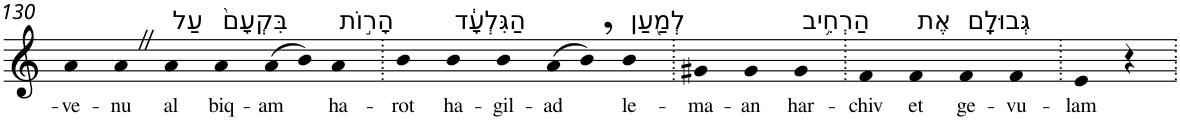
**kern	**text
*part1	*part1
*staff1	*staff1
*I"Piano	*
*I'Pno	*
!!LO:PB:g=z
*clefG2	*
*k[]	*
=130	=130
!	!LO:LY:b
4a	-ve-
!	!LO:LY:b
4aZ	-nu
!LO:TX:a:t=עַל	!
!	!LO:LY:b
4a	al
!LO:TX:a:t=בִּקְעָם֙	!
!	!LO:LY:b
4a	biq-
!	!LO:LY:b
(>8a	-am
8b)	.
!LO:TX:a:t=הָר֣וֹת	!
!	!LO:LY:b
4a	ha-
=131.	=131.
!	!LO:LY:b
4b	-rot
!LO:TX:a:t=הַגִּלְעָ֔ד	!
!	!LO:LY:b
4b	ha-
!	!LO:LY:b
4b	-gil-
!	!LO:LY:b
(>8a	-ad
8b,)	.
!LO:TX:a:t=לְמַ֖עַן	!
!	!LO:LY:b
4b	le-
=132.	=132.
!	!LO:LY:b
4g#X	-ma-
!	!LO:LY:b
4g#	-an
!LO:TX:a:t=הַרְחִ֥יב	!
!	!LO:LY:b
4g#	har-
=133.	=133.
!	!LO:LY:b
4f	-chiv
!LO:TX:a:t=אֶת	!
!	!LO:LY:b
4f	et
!LO:TX:a:t=גְּבוּלָֽם	!
!	!LO:LY:b
4f	ge-
!	!LO:LY:b
4f	-vu-
=134.	=134.
!	!LO:LY:b
4e	-lam
4r	.
=.	=.
*-	*-
